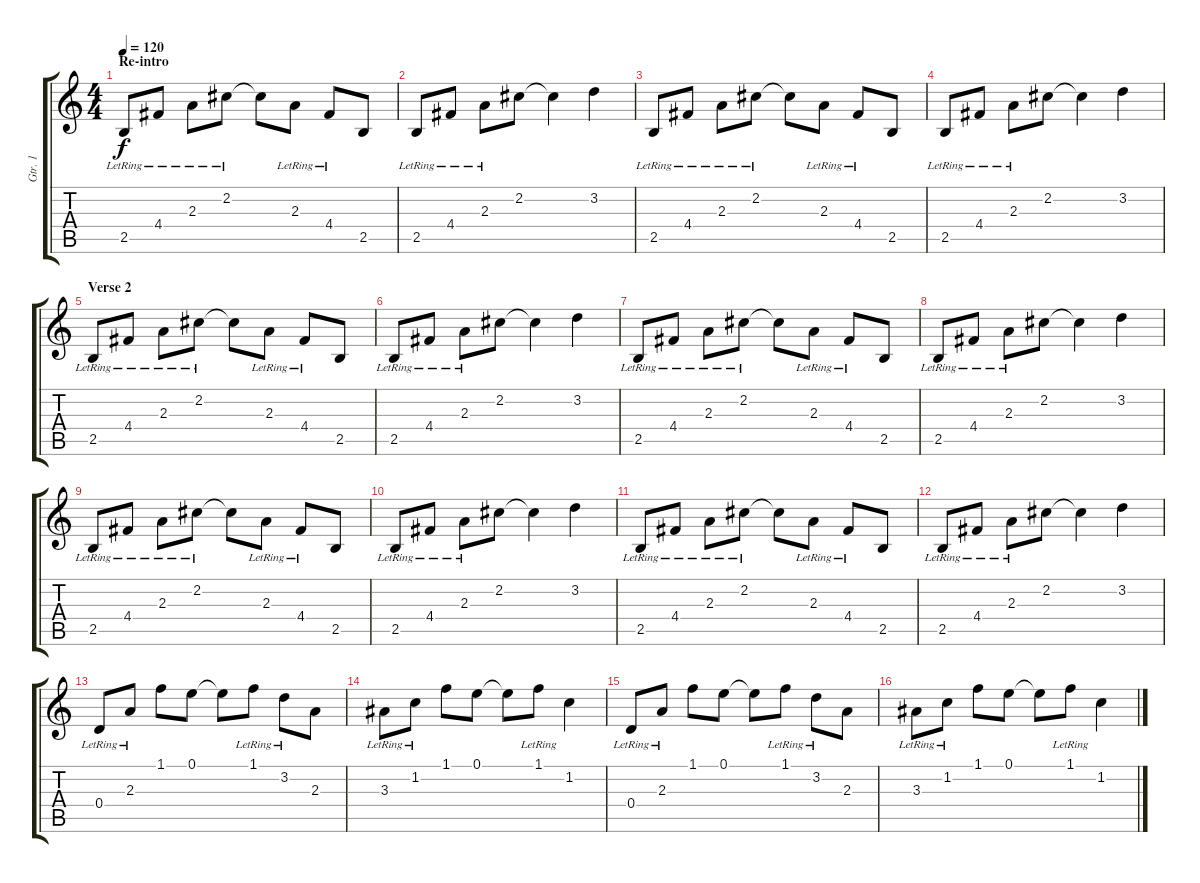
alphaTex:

\track ("Gtr. 1" "Gtr. 1") {instrument electricguitarclean}
\staff {score tabs}
\tuning (E4 B3 G3 D3 A2 E2) {hide}
\ts (4 4)
\section ("" "Re-intro")
\tempo 120
\clef g2
\ks c
2.5{lr}.8{dy f} 4.4{lr}.8 2.3{lr}.8 2.2{lr}.8 2.2{t}.8 2.3{lr}.8 4.4{lr}.8 2.5.8 |
2.5{lr}.8 4.4{lr}.8 2.3{lr}.8 2.2.8 2.2{t}.4 3.2.4 |
2.5{lr}.8 4.4{lr}.8 2.3{lr}.8 2.2{lr}.8 2.2{t}.8 2.3{lr}.8 4.4{lr}.8 2.5.8 |
2.5{lr}.8 4.4{lr}.8 2.3{lr}.8 2.2.8 2.2{t}.4 3.2.4 |
\section ("" "Verse 2")
2.5{lr}.8 4.4{lr}.8 2.3{lr}.8 2.2{lr}.8 2.2{t}.8 2.3{lr}.8 4.4{lr}.8 2.5.8 |
2.5{lr}.8 4.4{lr}.8 2.3{lr}.8 2.2.8 2.2{t}.4 3.2.4 |
2.5{lr}.8 4.4{lr}.8 2.3{lr}.8 2.2{lr}.8 2.2{t}.8 2.3{lr}.8 4.4{lr}.8 2.5.8 |
2.5{lr}.8 4.4{lr}.8 2.3{lr}.8 2.2.8 2.2{t}.4 3.2.4 |
2.5{lr}.8 4.4{lr}.8 2.3{lr}.8 2.2{lr}.8 2.2{t}.8 2.3{lr}.8 4.4{lr}.8 2.5.8 |
2.5{lr}.8 4.4{lr}.8 2.3{lr}.8 2.2.8 2.2{t}.4 3.2.4 |
2.5{lr}.8 4.4{lr}.8 2.3{lr}.8 2.2{lr}.8 2.2{t}.8 2.3{lr}.8 4.4{lr}.8 2.5.8 |
2.5{lr}.8 4.4{lr}.8 2.3{lr}.8 2.2.8 2.2{t}.4 3.2.4 |
0.4{lr}.8 2.3{lr}.8 1.1.8 0.1.8 0.1{t}.8 1.1{lr}.8 3.2{lr}.8 2.3.8 |
3.3{lr}.8 1.2{lr}.8 1.1.8 0.1.8 0.1{t}.8 1.1{lr}.8 1.2.4 |
0.4{lr}.8 2.3{lr}.8 1.1.8 0.1.8 0.1{t}.8 1.1{lr}.8 3.2{lr}.8 2.3.8 |
3.3{lr}.8 1.2{lr}.8 1.1.8 0.1.8 0.1{t}.8 1.1{lr}.8 1.2.4
